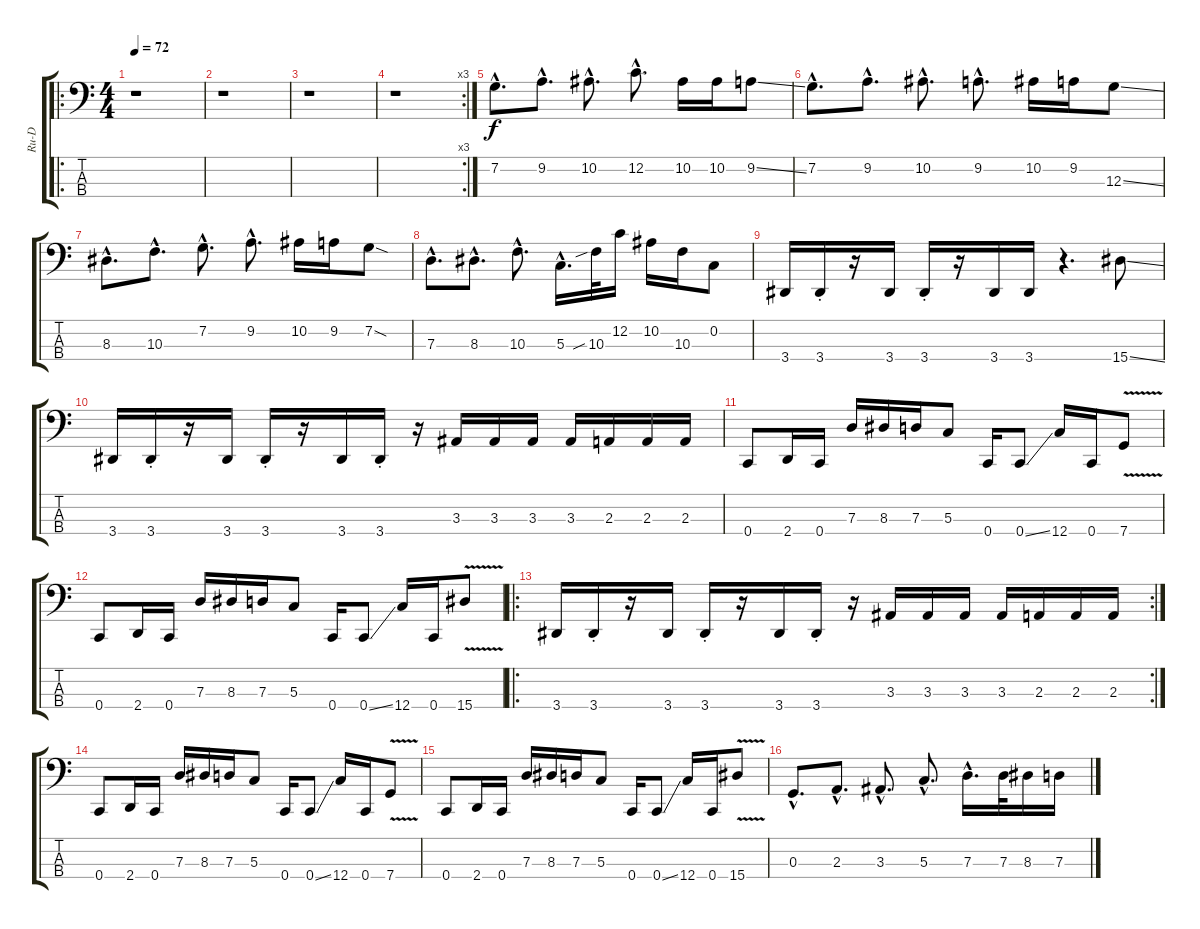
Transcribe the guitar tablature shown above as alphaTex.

\track ("Ru-D" "Ru-D") {instrument electricbassfinger}
\staff {score tabs}
\tuning (F2 C2 G1 C1) {hide}
\ro
\ts (4 4)
\tempo 72
\clef f4
\ks c
r.1{dy f instrument electricbassfinger} |
r.1 |
r.1 |
\rc 3
r.1 |
7.2{hac}.8{d} 9.2{hac}.8{d} 10.2{hac}.8{d} 12.2{hac}.8{d} 10.2.16 10.2.16 9.2{ss}.8 |
7.2{hac}.8{d} 9.2{hac}.8{d} 10.2{hac}.8{d} 9.2{hac}.8{d} 10.2.16 9.2.16 12.3{ss}.8 |
8.3{hac}.8{d} 10.3{hac}.8{d} 7.2{hac}.8{d} 9.2{hac}.8{d} 10.2.16 9.2.16 7.2{sod}.8 |
7.3{hac}.8{d} 8.3{hac}.8{d} 10.3{hac}.8{d} 5.3{hac}.16{d} 10.3{sib}.32 12.2.16 10.2.16 10.3.16 0.2.8 |
3.4.16 3.4{st}.16 r.16 3.4.16 3.4{st}.16 r.16 3.4.16 3.4.16 r.4{d} 15.4{ss}.8 |
3.4.16 3.4{st}.16 r.16 3.4.16 3.4{st}.16 r.16 3.4.16 3.4{st}.16 r.16 3.3.16 3.3.16 3.3.16 3.3.16 2.3.16 2.3.16 2.3.16 |
0.4.8 2.4.16 0.4.16 7.3.16 8.3.16 7.3.16 5.3.8 0.4.16 0.4{ss}.8 12.4.16 0.4.16 7.4{v}.8 |
0.4.8 2.4.16 0.4.16 7.3.16 8.3.16 7.3.16 5.3.8 0.4.16 0.4{ss}.8 12.4.16 0.4.16 15.4{v}.8 |
\ro
\rc 2
3.4.16 3.4{st}.16 r.16 3.4.16 3.4{st}.16 r.16 3.4.16 3.4{st}.16 r.16 3.3.16 3.3.16 3.3.16 3.3.16 2.3.16 2.3.16 2.3.16 |
0.4.8 2.4.16 0.4.16 7.3.16 8.3.16 7.3.16 5.3.8 0.4.16 0.4{ss}.8 12.4.16 0.4.16 7.4{v}.8 |
0.4.8 2.4.16 0.4.16 7.3.16 8.3.16 7.3.16 5.3.8 0.4.16 0.4{ss}.8 12.4.16 0.4.16 15.4{v}.8 |
0.3{hac}.8{d} 2.3{hac}.8{d} 3.3{hac}.8{d} 5.3{hac}.8{d} 7.3{hac}.16{d} 7.3.32 8.3.16 7.3{ss}.16
